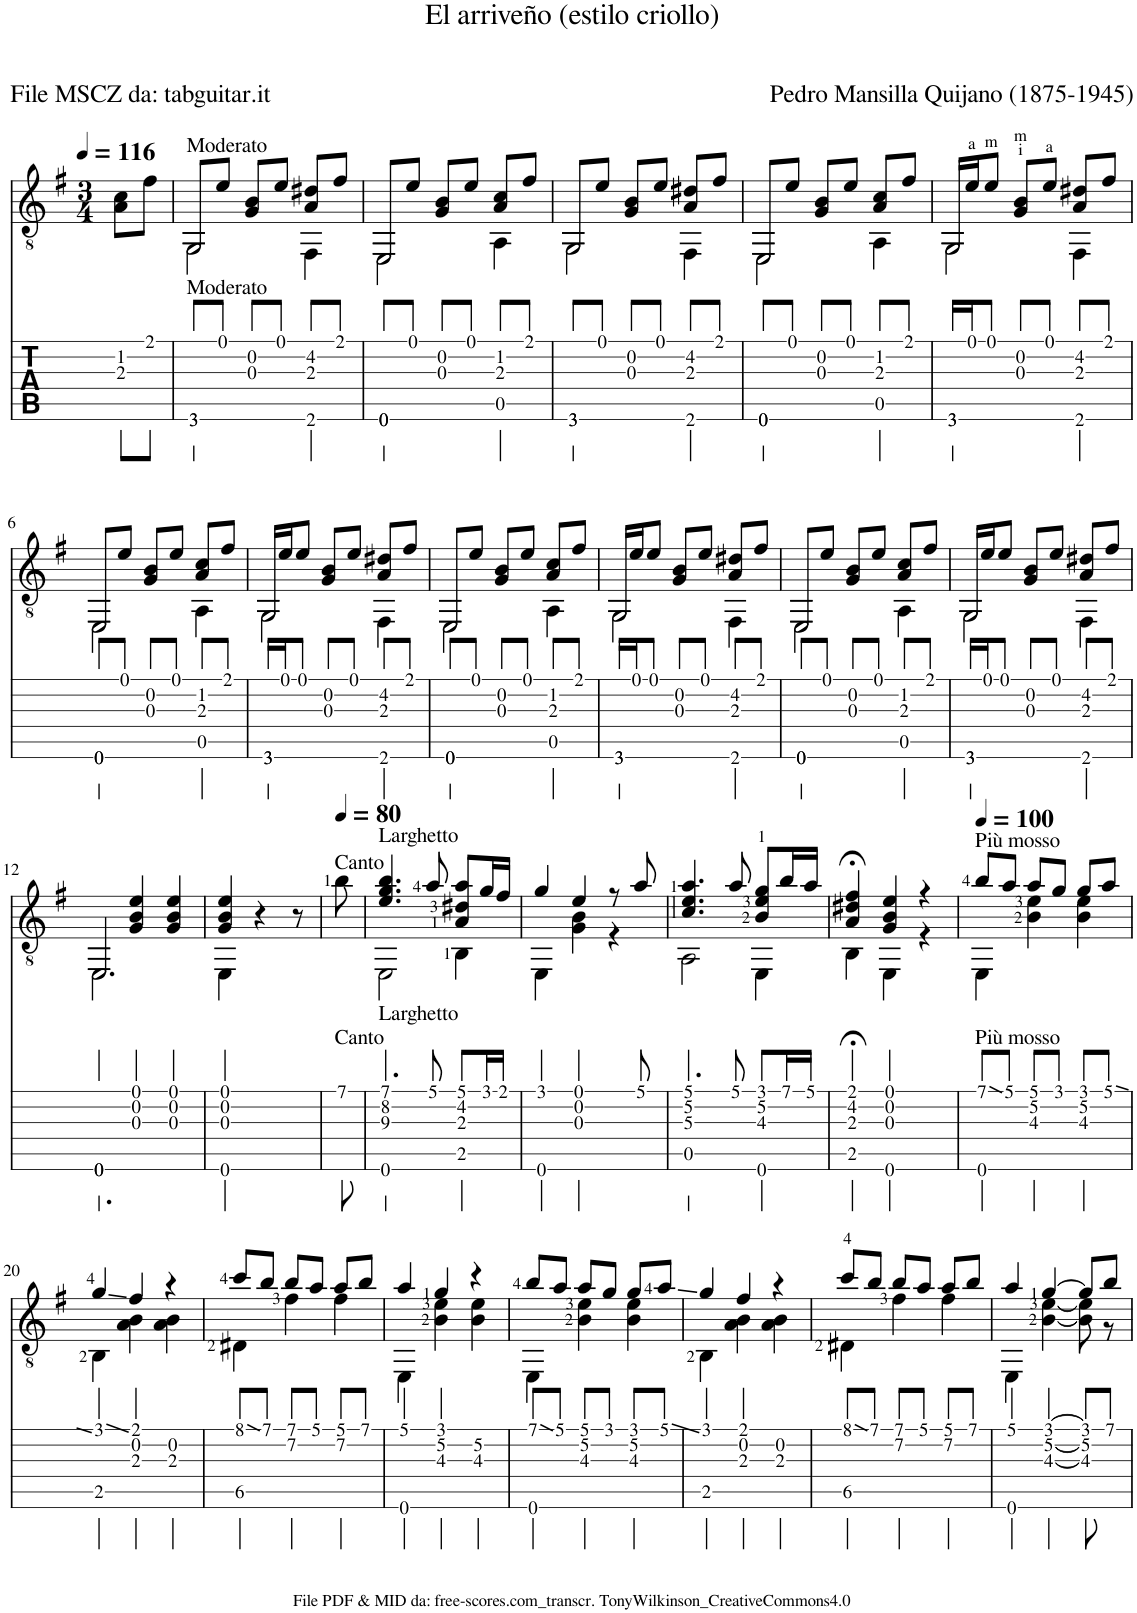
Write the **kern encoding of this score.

**kern	**kern
*part2	*part1
*staff2	*staff1
*I"Chitarra classica (Intavolatura)	*I"Guitar
*stria6	*
*	*clefGv2
*k[f#]	*k[f#]
*M3/4	*M3/4
*MM116	*MM116
=	=
8A\ 8c\L	8A\ 8c\L
8f#\J	8f#\J
=1	=1
!	!LO:TX:a:t=Moderato
!LO:TX:a:t=Moderato	!
!LO:N:head=open	!LO:N:head=open
*^	*^
8GG/L	2GG\	8GG/L	2GG\
8e/J	.	8e/J	.
8G/ 8B/L	.	8G/ 8B/L	.
8e/J	.	8e/J	.
8A/ 8d#X/L	4FF#\	8A/ 8d#X/L	4FF#\
8f#/J	.	8f#/J	.
=2	=2	=2	=2
!LO:N:head=open	!	!LO:N:head=open	!
8EE/L	2EE\	8EE/L	2EE\
8e/J	.	8e/J	.
8G/ 8B/L	.	8G/ 8B/L	.
8e/J	.	8e/J	.
8A/ 8c/L	4AA\	8A/ 8c/L	4AA\
8f#/J	.	8f#/J	.
=3	=3	=3	=3
!LO:N:head=open	!	!LO:N:head=open	!
8GG/L	2GG\	8GG/L	2GG\
8e/J	.	8e/J	.
8G/ 8B/L	.	8G/ 8B/L	.
8e/J	.	8e/J	.
8A/ 8d#X/L	4FF#\	8A/ 8d#X/L	4FF#\
8f#/J	.	8f#/J	.
=4	=4	=4	=4
!LO:N:head=open	!	!LO:N:head=open	!
8EE/L	2EE\	8EE/L	2EE\
8e/J	.	8e/J	.
8G/ 8B/L	.	8G/ 8B/L	.
8e/J	.	8e/J	.
8A/ 8c/L	4AA\	8A/ 8c/L	4AA\
8f#/J	.	8f#/J	.
=5	=5	=5	=5
!LO:N:head=open	!	!LO:N:head=open	!
16GG/LL	2GG\	16GG/LL	2GG\
16e/J	.	16e/J	.
8e/J	.	8e/J	.
8G/ 8B/L	.	8G/ 8B/L	.
8e/J	.	8e/J	.
8A/ 8d#X/L	4FF#\	8A/ 8d#X/L	4FF#\
8f#/J	.	8f#/J	.
!!LO:LB:g=z	!!
=6	=6	=6	=6
!LO:N:head=open	!	!LO:N:head=open	!
8EE/L	2EE\	8EE/L	2EE\
8e/J	.	8e/J	.
8G/ 8B/L	.	8G/ 8B/L	.
8e/J	.	8e/J	.
8A/ 8c/L	4AA\	8A/ 8c/L	4AA\
8f#/J	.	8f#/J	.
=7	=7	=7	=7
!LO:N:head=open	!	!LO:N:head=open	!
16GG/LL	2GG\	16GG/LL	2GG\
16e/J	.	16e/J	.
8e/J	.	8e/J	.
8G/ 8B/L	.	8G/ 8B/L	.
8e/J	.	8e/J	.
8A/ 8d#X/L	4FF#\	8A/ 8d#X/L	4FF#\
8f#/J	.	8f#/J	.
=8	=8	=8	=8
!LO:N:head=open	!	!LO:N:head=open	!
8EE/L	2EE\	8EE/L	2EE\
8e/J	.	8e/J	.
8G/ 8B/L	.	8G/ 8B/L	.
8e/J	.	8e/J	.
8A/ 8c/L	4AA\	8A/ 8c/L	4AA\
8f#/J	.	8f#/J	.
=9	=9	=9	=9
!LO:N:head=open	!	!LO:N:head=open	!
16GG/LL	2GG\	16GG/LL	2GG\
16e/J	.	16e/J	.
8e/J	.	8e/J	.
8G/ 8B/L	.	8G/ 8B/L	.
8e/J	.	8e/J	.
8A/ 8d#X/L	4FF#\	8A/ 8d#X/L	4FF#\
8f#/J	.	8f#/J	.
=10	=10	=10	=10
!LO:N:head=open	!	!LO:N:head=open	!
8EE/L	2EE\	8EE/L	2EE\
8e/J	.	8e/J	.
8G/ 8B/L	.	8G/ 8B/L	.
8e/J	.	8e/J	.
8A/ 8c/L	4AA\	8A/ 8c/L	4AA\
8f#/J	.	8f#/J	.
=11	=11	=11	=11
!LO:N:head=open	!	!LO:N:head=open	!
16GG/LL	2GG\	16GG/LL	2GG\
16e/J	.	16e/J	.
8e/J	.	8e/J	.
8G/ 8B/L	.	8G/ 8B/L	.
8e/J	.	8e/J	.
8A/ 8d#X/L	4FF#\	8A/ 8d#X/L	4FF#\
8f#/J	.	8f#/J	.
!!LO:LB:g=z	!!
=12	=12	=12	=12
!LO:N:head=open	!	!LO:N:head=open	!
4EE/	2.EE\	4EE/	2.EE\
4G/ 4B/ 4e/	.	4G/ 4B/ 4e/	.
4G/ 4B/ 4e/	.	4G/ 4B/ 4e/	.
=13	=13	=13	=13
4G/ 4B/ 4e/	4EE\	4G/ 4B/ 4e/	4EE\
4r	4.ryy	4r	4.ryy
8r	.	8r	.
*v	*v	*	*
*	*v	*v
=14	=14
*	*MM80
!	!LO:TX:a:t=Canto
!LO:TX:a:t=Canto	!
8b\	8b\
=15	=15
*^	*^
!	!	!LO:TX:a:t=Larghetto	!
!LO:TX:a:t=Larghetto	!	!	!
4.e/ 4.g/ 4.b/	2EE\	4.e/ 4.g/ 4.b/	2EE\
8a/	.	8a/	.
8A/ 8d#X/ 8a/L	4BB\	8A/ 8d#X/ 8a/L	4BB\
16g/L	.	16g/L	.
16f#/JJ	.	16f#/JJ	.
=16	=16	=16	=16
4g/	4EE\	4g/	4EE\
4e/	4G\ 4B\	4e/	4G\ 4B\
8r	4r	8r	4r
8a/	.	8a/	.
=17	=17	=17	=17
4.c/ 4.e/ 4.a/	2AA\	4.c/ 4.e/ 4.a/	2AA\
8a/	.	8a/	.
8B/ 8e/ 8g/L	4EE\	8B/ 8e/ 8g/L	4EE\
16b/L	.	16b/L	.
16a/JJ	.	16a/JJ	.
=18	=18	=18	=18
4A/;< 4d#X/;< 4f#/;<	4BB\	4A/;< 4d#X/;< 4f#/;<	4BB\
4G/ 4B/ 4e/	4EE\	4G/ 4B/ 4e/	4EE\
4r	4r	4r	4r
=19	=19	=19	=19
*	*	*MM100	*
!	!	!LO:TX:a:t=Più mosso	!
!LO:TX:a:t=Più mosso	!	!	!
8b/L	4EE\	8b/L	4EE\
8a/J	.	8a/J	.
8a/L	4B\ 4e\	8a/L	4B\ 4e\
8g/J	.	8g/J	.
8g/L	4B\ 4e\	8g/L	4B\ 4e\
8a/J	.	8a/J	.
!!LO:LB:g=z	!!
=20	=20	=20	=20
4g/	4BB\	4g/	4BB\
4f#/	4A\ 4B\	4f#/	4A\ 4B\
4r	4A\ 4B\	4r	4A\ 4B\
=21	=21	=21	=21
8cc/L	4D#X\	8cc/L	4D#X\
8b/J	.	8b/J	.
8b/L	4f#\	8b/L	4f#\
8a/J	.	8a/J	.
8a/L	4f#\	8a/L	4f#\
8b/J	.	8b/J	.
=22	=22	=22	=22
4a/	4EE\	4a/	4EE\
4g/	4B\ 4e\	4g/	4B\ 4e\
4r	4B\ 4e\	4r	4B\ 4e\
=23	=23	=23	=23
8b/L	4EE\	8b/L	4EE\
8a/J	.	8a/J	.
8a/L	4B\ 4e\	8a/L	4B\ 4e\
8g/J	.	8g/J	.
8g/L	4B\ 4e\	8g/L	4B\ 4e\
8a/J	.	8a/J	.
=24	=24	=24	=24
4g/	4BB\	4g/	4BB\
4f#/	4A\ 4B\	4f#/	4A\ 4B\
4r	4A\ 4B\	4r	4A\ 4B\
=25	=25	=25	=25
8cc/L	4D#X\	8cc/L	4D#X\
8b/J	.	8b/J	.
8b/L	4f#\	8b/L	4f#\
8a/J	.	8a/J	.
8a/L	4f#\	8a/L	4f#\
8b/J	.	8b/J	.
=26	=26	=26	=26
4a/	4EE\	4a/	4EE\
[4g/	[4B\ [4e\	[4g/	[4B\ [4e\
8g/L]	8B\] 8e\]	8g/L]	8B\] 8e\]
8b/J	8r	8b/J	8r
*v	*v	*	*
*	*v	*v
=	=
*-	*-
